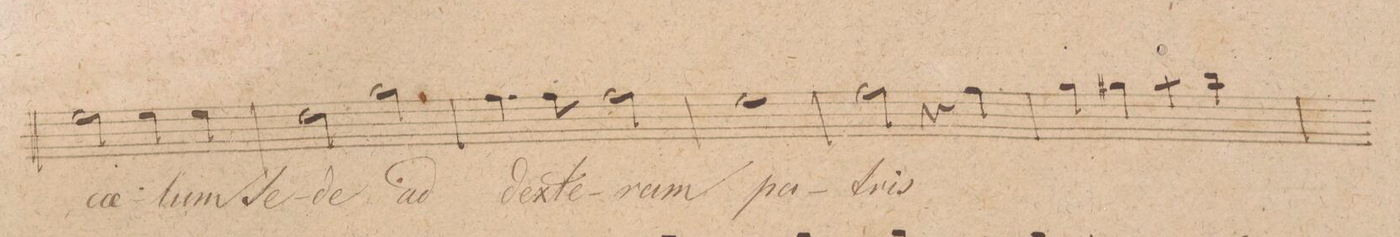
**kern	**text	**dynam
*I"Alto.	*	*
*clefC3	*	*
*k[g#c#f#]	*	*
*met(c|)	*	*
*M2/2	*	*
2f#\	cae-	.
4f#\	-lum	.
4f#\	ſe-	.
=114	=114	=114
2e\	-de	.
2a\	ad	.
=115	=115	=115
4.g#\	dex-	.
8g#\	-te-	.
2g#\	-ram	.
=116	=116	=116
1f#	pa-	.
=117	=117	=117
2g#\	-tris	.
4r	.	.
4g#\	(et	.
=118	=118	=118
4a\	i-	.
4a#X\	-te-	.
4b\	-rum	.
4cc#\	ven-	.
=119	=119	=119
*-	*-	*-
